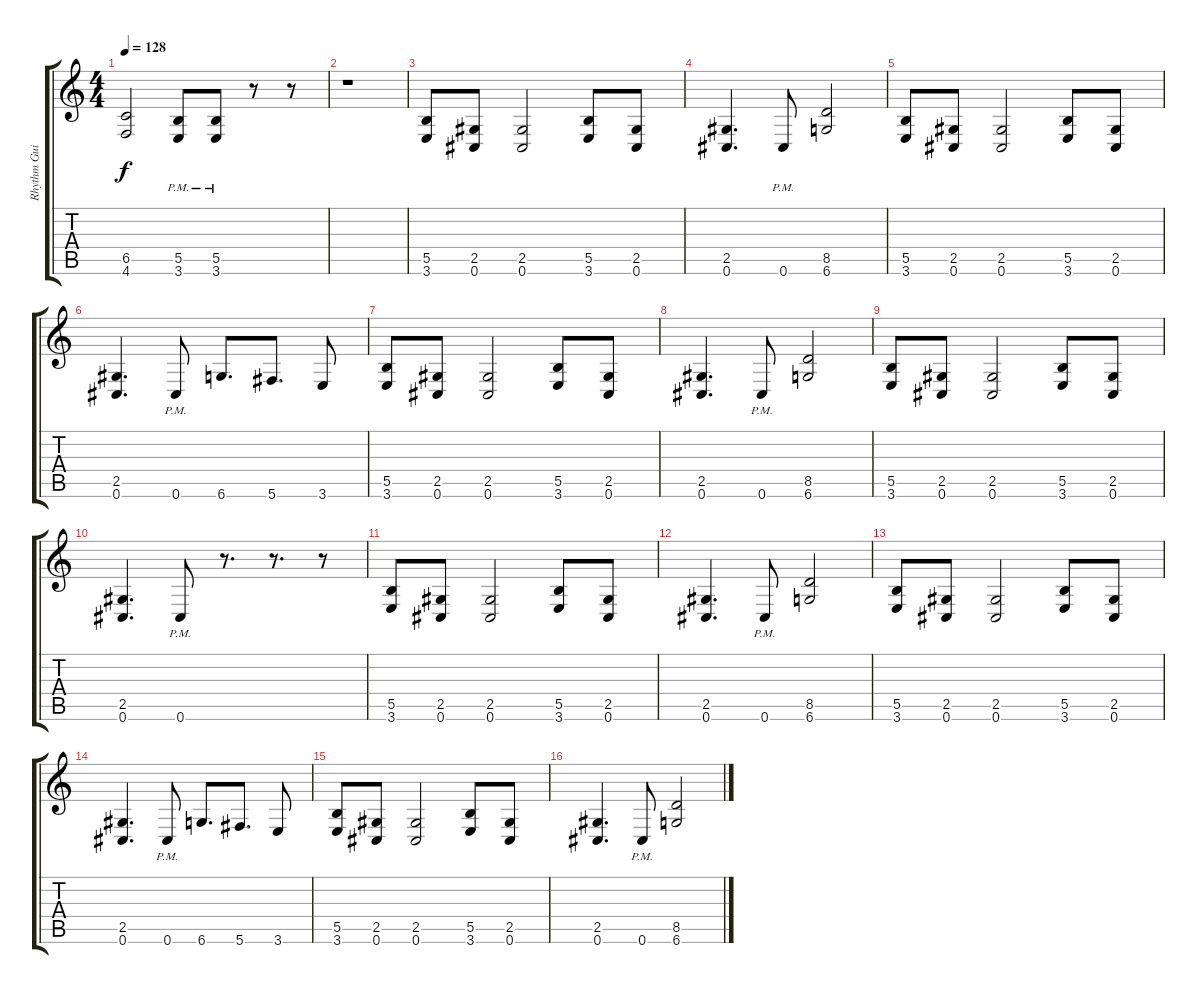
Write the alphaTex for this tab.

\track ("Rhythm Guitar 1" "Rhythm Gui") {instrument distortionguitar}
\staff {score tabs}
\tuning (Db4 Ab3 E3 B2 Gb2 Db2) {hide}
\ts (4 4)
\tempo 128
\clef g2
\ks c
(6.5{t} 4.6{t}).2{dy f} (5.5{pm} 3.6{pm}).8 (5.5{pm} 3.6{pm}).8 r.8 r.8 |
r.1 |
(5.5 3.6).8 (2.5 0.6).8 (2.5 0.6).2 (5.5 3.6).8 (2.5 0.6).8 |
(2.5 0.6).4{d} 0.6{pm}.8 (8.5 6.6).2 |
(5.5 3.6).8 (2.5 0.6).8 (2.5 0.6).2 (5.5 3.6).8 (2.5 0.6).8 |
(2.5 0.6).4{d} 0.6{pm}.8 6.6.8{d} 5.6.8{d} 3.6.8 |
(5.5 3.6).8 (2.5 0.6).8 (2.5 0.6).2 (5.5 3.6).8 (2.5 0.6).8 |
(2.5 0.6).4{d} 0.6{pm}.8 (8.5 6.6).2 |
(5.5 3.6).8 (2.5 0.6).8 (2.5 0.6).2 (5.5 3.6).8 (2.5 0.6).8 |
(2.5 0.6).4{d} 0.6{pm}.8 r.8{d} r.8{d} r.8 |
(5.5 3.6).8 (2.5 0.6).8 (2.5 0.6).2 (5.5 3.6).8 (2.5 0.6).8 |
(2.5 0.6).4{d} 0.6{pm}.8 (8.5 6.6).2 |
(5.5 3.6).8 (2.5 0.6).8 (2.5 0.6).2 (5.5 3.6).8 (2.5 0.6).8 |
(2.5 0.6).4{d} 0.6{pm}.8 6.6.8{d} 5.6.8{d} 3.6.8 |
(5.5 3.6).8 (2.5 0.6).8 (2.5 0.6).2 (5.5 3.6).8 (2.5 0.6).8 |
(2.5 0.6).4{d} 0.6{pm}.8 (8.5 6.6).2
